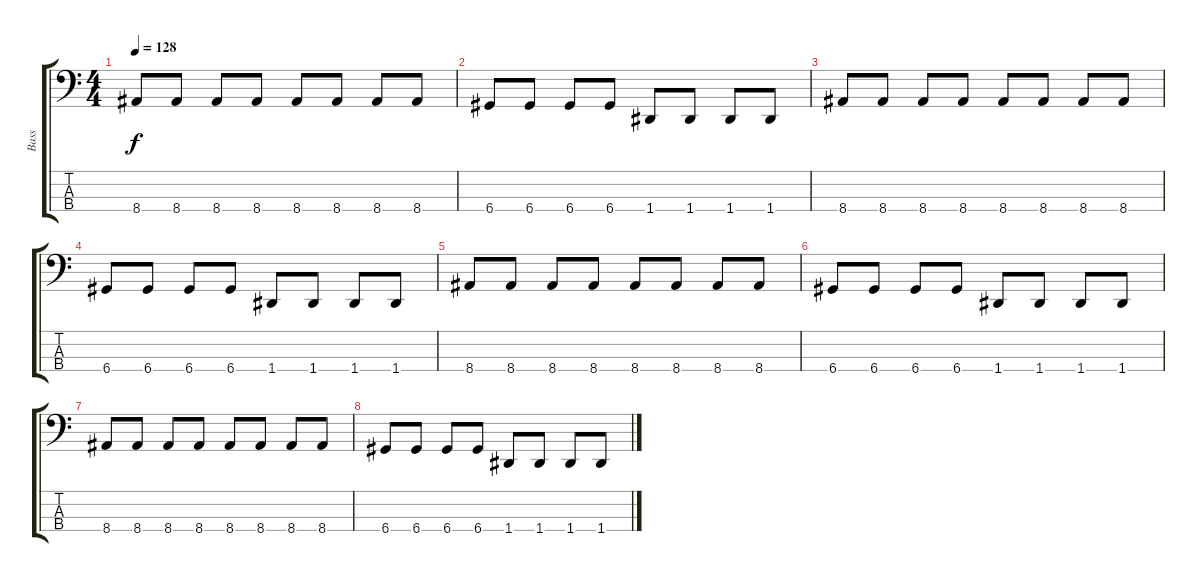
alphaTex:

\track ("Bass" "Bass") {instrument electricbassfinger}
\staff {score tabs}
\tuning (G2 D2 A1 D1) {hide}
\ts (4 4)
\tempo 128
\clef f4
\ks c
8.4.8{dy f} 8.4.8 8.4.8 8.4.8 8.4.8 8.4.8 8.4.8 8.4.8 |
6.4.8 6.4.8 6.4.8 6.4.8 1.4.8 1.4.8 1.4.8 1.4.8 |
8.4.8 8.4.8 8.4.8 8.4.8 8.4.8 8.4.8 8.4.8 8.4.8 |
6.4.8 6.4.8 6.4.8 6.4.8 1.4.8 1.4.8 1.4.8 1.4.8 |
8.4.8 8.4.8 8.4.8 8.4.8 8.4.8 8.4.8 8.4.8 8.4.8 |
6.4.8 6.4.8 6.4.8 6.4.8 1.4.8 1.4.8 1.4.8 1.4.8 |
8.4.8 8.4.8 8.4.8 8.4.8 8.4.8 8.4.8 8.4.8 8.4.8 |
6.4.8 6.4.8 6.4.8 6.4.8 1.4.8 1.4.8 1.4.8 1.4.8
